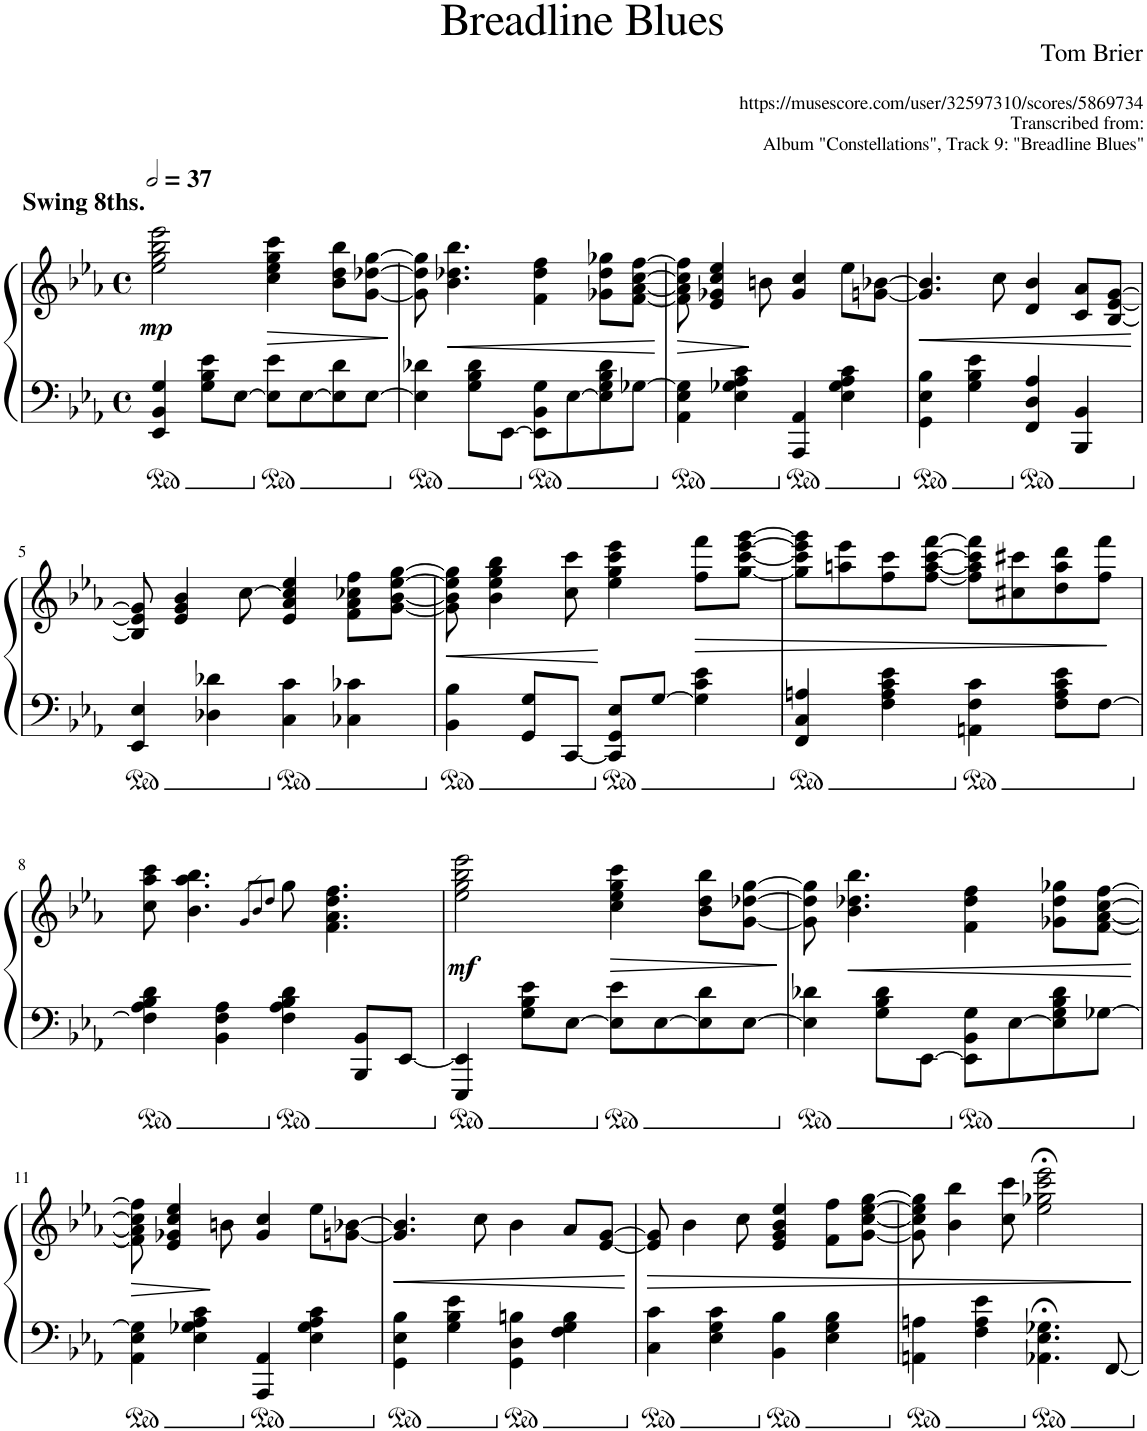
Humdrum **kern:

**kern	**kern	**dynam
*part1	*part1	*part1
*staff2	*staff1	*staff1/2
*I"Piano	*	*
*I'Pno.	*	*
*clefF4	*clefG2	*
*k[b-e-a-]	*k[b-e-a-]	*
*E-:	*E-:	*
*M4/4	*M4/4	*
*met(c)	*met(c)	*
*MM74	*MM74	*
=1	=1	=1
!	!LO:TX:a:B:t=Swing 8ths.	!
!	!	!LO:DY:b
4EE-/ 4BB-/ 4G/	2ee-\ 2gg\ 2bb-\ 2eee-\	mp
8G\ 8B-\ 8e-\L	.	.
[8E-\J	.	.
!	!	!LO:HP:b
8E-\] 8e-\L	4cc\ 4ee-\ 4gg\ 4ccc\	>
[8E-\	.	.
8E-\] 8d\	8b-\ 8dd\ 8bb-\L	.
[8E-\J	[8g\ [8dd-X\ [8gg\J	.
.	.	]
=2	=2	=2
4E-\] 4d-X\	8g\] 8dd-\] 8gg\]	.
!	!	!LO:HP:b
.	4.b-\ 4.dd-X\ 4.bb-\	<
8G\ 8B-\ 8d-\L	.	.
[8EE-\J	.	.
8EE-\] 8BB-\ 8G\L	4f\ 4dd-\ 4ff\	.
[8E-\	.	.
8E-\] 8G\ 8B-\ 8d-\	8g-X\ 8dd-\ 8gg-X\L	.
[8G-X\J	[8f\ [8a-\ [8cc\ [8ff\J	.
.	.	[
=3	=3	=3
!	!	!LO:HP:b
4AA-\ 4E-\ 4G-\]	8f\] 8a-\] 8cc\] 8ff\]	>
.	4e-/ 4g-X/ 4cc/ 4ee-/	.
4E-\ 4G-X\ 4A-\ 4c\	.	.
.	8bn\	]
4AAA-/ 4AA-/	4g-/ 4cc/	.
4E-\ 4G-\ 4A-\ 4c\	8ee-\L	.
.	[8gn\ [8b-X\J	.
=4	=4	=4
!	!	!LO:HP:b
4GG\ 4E-\ 4B-\	4.g/] 4.b-/]	<
4G\ 4B-\ 4e-\	.	.
.	8cc\	.
4FF/ 4D/ 4A-/	4d/ 4b-/	.
4BBB-/ 4BB-/	8c/ 8a-/L	.
.	[8B-/ [8e-/ [8g/J	.
.	.	[
!!LO:LB:g=z
=5	=5	=5
4EE-/ 4E-/	8B-/] 8e-/] 8g/]	.
.	4e-/ 4g/ 4b-/	.
4D-X\ 4d-X\	.	.
.	[8cc\	.
4C\ 4c\	4e-/ 4a-/ 4cc/] 4ee-/	.
4C-X\ 4c-X\	8f\ 8a-\ 8cc-X\ 8ff\L	.
.	[8g\ [8b-\ [8ee-\ [8gg\J	.
=6	=6	=6
!	!	!LO:HP:b
4BB-\ 4B-\	8g\] 8b-\] 8ee-\] 8gg\]	<
.	4b-\ 4ee-\ 4gg\ 4bb-\	.
8GG/ 8G/L	.	.
[8CC/J	8cc\ 8ccc\	.
8CC/] 8GG/ 8E-/L	4ee-\ 4gg\ 4ccc\ 4eee-\	[
[8G/J	.	.
!	!	!LO:HP:b
4G\] 4c\ 4e-\	8ff\ 8fff\L	>
.	[8gg\ [8ccc\ [8eee-\ [8ggg\J	.
=7	=7	=7
4FF/ 4C/ 4An/	8gg\] 8ccc\] 8eee-\] 8ggg\]L	.
.	8aan\ 8eee-\	.
4F\ 4A\ 4c\ 4e-\	8ff\ 8ccc\	.
.	[8ff\ [8aa\ [8ccc\ [8fff\J	.
4AAn\ 4F\ 4c\	8ff\] 8aa\] 8ccc\] 8fff\]L	.
.	8cc#X\ 8ccc#X\	.
8F\ 8A\ 8c\ 8e-\L	8dd\ 8aa\ 8ddd\	]
[8F\J	8ff\ 8fff\J	.
!!LO:LB:g=z
=8	=8	=8
4F\] 4A-\ 4B-\ 4d\	8cc\ 8aa-\ 8ccc\	.
.	4.b-\ 4.aa-\ 4.bb-\	.
4BB-\ 4F\ 4A-\	.	.
.	8qg/L	.
.	8qb-/	.
.	8qdd/J	.
4F\ 4A-\ 4B-\ 4d\	8gg\	.
.	4.f\ 4.a-\ 4.dd\ 4.ff\	.
8BBB-/ 8BB-/L	.	.
[8EE-/J	.	.
=9	=9	=9
!	!	!LO:DY:b
4EEE-/ 4EE-/]	2ee-\ 2gg\ 2bb-\ 2eee-\	mf
8G\ 8B-\ 8e-\L	.	.
[8E-\J	.	.
!	!	!LO:HP:b
8E-\] 8e-\L	4cc\ 4ee-\ 4gg\ 4ccc\	>
[8E-\	.	.
8E-\] 8d\	8b-\ 8dd\ 8bb-\L	.
[8E-\J	[8g\ [8dd-X\ [8gg\J	.
.	.	]
=10	=10	=10
4E-\] 4d-X\	8g\] 8dd-\] 8gg\]	.
!	!	!LO:HP:b
.	4.b-\ 4.dd-X\ 4.bb-\	<
8G\ 8B-\ 8d-\L	.	.
[8EE-\J	.	.
8EE-\] 8BB-\ 8G\L	4f\ 4dd-\ 4ff\	.
[8E-\	.	.
8E-\] 8G\ 8B-\ 8d-\	8g-X\ 8dd-\ 8gg-X\L	.
[8G-X\J	[8f\ [8a-\ [8cc\ [8ff\J	.
.	.	[
!!LO:LB:g=z
=11	=11	=11
!	!	!LO:HP:b
4AA-\ 4E-\ 4G-\]	8f\] 8a-\] 8cc\] 8ff\]	>
.	4e-/ 4g-X/ 4cc/ 4ee-/	.
4E-\ 4G-X\ 4A-\ 4c\	.	.
.	8bn\	]
4AAA-/ 4AA-/	4g-/ 4cc/	.
4E-\ 4G-\ 4A-\ 4c\	8ee-\L	.
.	[8gn\ [8b-X\J	.
=12	=12	=12
!	!	!LO:HP:b
4GG\ 4E-\ 4B-\	4.g/] 4.b-/]	<
4G\ 4B-\ 4e-\	.	.
.	8cc\	.
4GG\ 4D\ 4Bn\	4b-\	.
4F\ 4G\ 4B\	8a-/L	.
.	[8e-/ [8g/J	.
.	.	[
=13	=13	=13
!	!	!LO:HP:b
4C\ 4c\	8e-/] 8g/]	>
.	4b-\	.
4E-\ 4G\ 4c\	.	.
.	8cc\	.
4BB-\ 4B-\	4e-/ 4g/ 4b-/ 4ee-/	.
4E-\ 4G\ 4B-\	8f\ 8ff\L	.
.	[8g\ [8cc\ [8ee-\ [8gg\J	.
=14	=14	=14
4AAn\ 4An\	8g\] 8cc\] 8ee-\] 8gg\]	.
.	4b-\ 4bb-\	.
4F\ 4A\ 4e-\	.	.
.	8cc\ 8ccc\	.
4.AA-X\;< 4.E-\;< 4.G-X\;<	2ee-\;< 2gg-X\;< 2ccc\;< 2eee-\;<	.
[8FF/	.	.
.	.	]
=	=	=
*-	*-	*-
